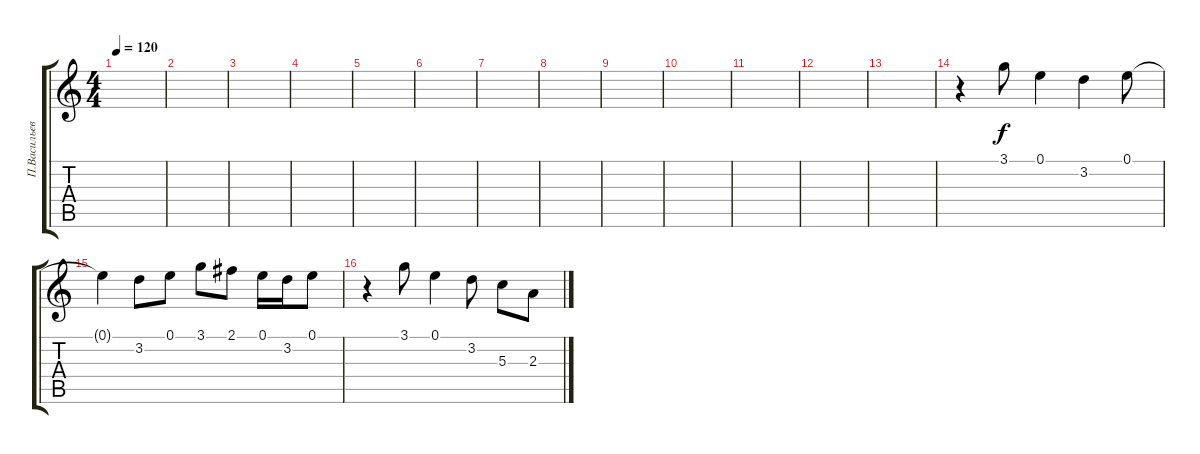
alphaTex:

\track ("П.Васильев" "П.Васильев") {instrument distortionguitar}
\staff {score tabs}
\tuning (E4 B3 G3 D3 A2 E2) {hide}
\ts (4 4)
\tempo 120
\clef g2
\ks c
|
|
|
|
|
|
|
|
|
|
|
|
|
r.4 3.1.8 0.1.4 3.2.4 0.1.8 |
0.1{t}.4 3.2.8 0.1.8 3.1.8 2.1.8 0.1.16 3.2.16 0.1.8 |
r.4 3.1.8 0.1.4 3.2.8 5.3.8 2.3.8
